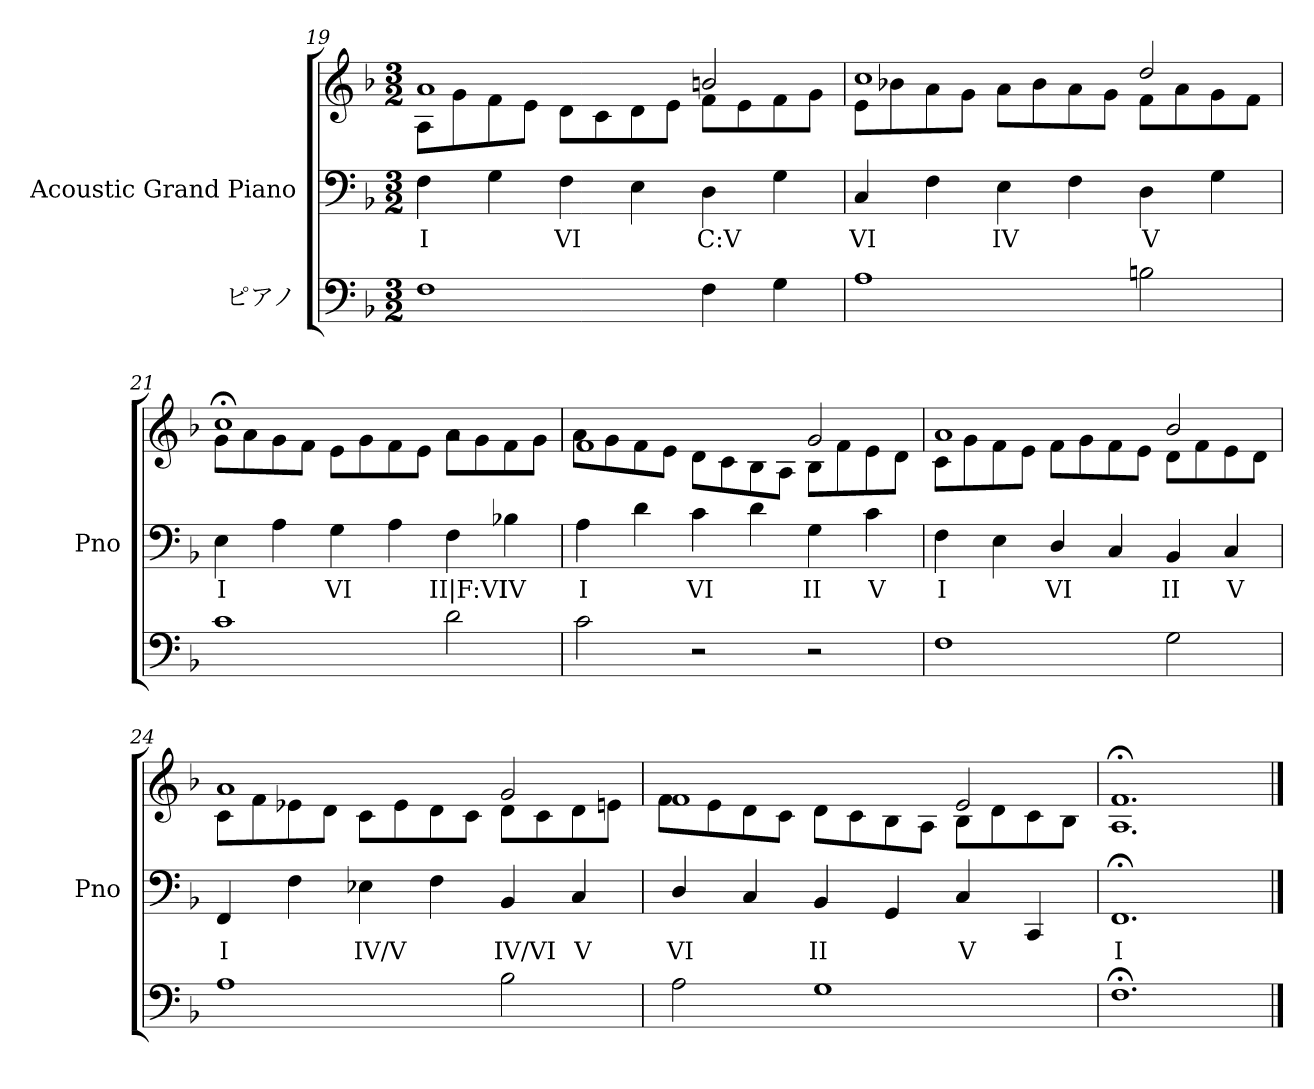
**kern	**kern	**text	**kern
*part2	*part1	*part1	*part1
*staff3	*staff2	*staff2	*staff1
*I"ピアノ	*I"Acoustic Grand Piano	*	*
*	*I'Pno	*	*
*clefF4	*clefF4	*	*clefG2
*k[b-]	*k[b-]	*	*k[b-]
*F:	*F:	*	*F:
*M3/2	*M3/2	*	*M3/2
=19	=19	=19	=19
!	!	!LO:LY:b	!
*	*	*	*^
1F	4F\	I	1a	8A\L
.	.	.	.	8g\
.	4G\	.	.	8f\
.	.	.	.	8e\J
!	!	!LO:LY:b	!	!
.	4F\	VI	.	8d\L
.	.	.	.	8c\
.	4E\	.	.	8d\
.	.	.	.	8e\J
!	!	!LO:LY:b	!	!
4F\	4D\	C:V	2bn/	8f\L
.	.	.	.	8e\
4G\	4G\	.	.	8f\
.	.	.	.	8g\J
=20	=20	=20	=20	=20
!	!	!LO:LY:b	!	!
1A	4C/	VI	1cc	8e\L
.	.	.	.	8b-X\
.	4F\	.	.	8a\
.	.	.	.	8g\J
!	!	!LO:LY:b	!	!
.	4E\	IV	.	8a\L
.	.	.	.	8b-\
.	4F\	.	.	8a\
.	.	.	.	8g\J
!	!	!LO:LY:b	!	!
2Bn\	4D\	V	2dd/	8f\L
.	.	.	.	8a\
.	4G\	.	.	8g\
.	.	.	.	8f\J
=21	=21	=21	=21	=21
!	!	!LO:LY:b	!	!
1c	4E\	I	1cc;<	8g\L
.	.	.	.	8a\
.	4A\	.	.	8g\
.	.	.	.	8f\J
!	!	!LO:LY:b	!	!
.	4G\	VI	.	8e\L
.	.	.	.	8g\
.	4A\	.	.	8f\
.	.	.	.	8e\J
!	!	!LO:LY:b	!	!
2d\	4F\	II|F:VI	2rg	8a\L
.	.	.	.	8g\
!	!	!LO:LY:b	!	!
.	4B-X\	IV	.	8f\
.	.	.	.	8g\J
!!LO:LB:g=z	!!
=22	=22	=22	=22	=22
!	!	!LO:LY:b	!	!
2c\	4A\	I	1f	8a\L
.	.	.	.	8g\
.	4d\	.	.	8f\
.	.	.	.	8e\J
!	!	!LO:LY:b	!	!
2r	4c\	VI	.	8d\L
.	.	.	.	8c\
.	4d\	.	.	8B-\
.	.	.	.	8A\J
!	!	!LO:LY:b	!	!
2r	4G\	II	2g/	8B-\L
.	.	.	.	8f\
!	!	!LO:LY:b	!	!
.	4c\	V	.	8e\
.	.	.	.	8d\J
=23	=23	=23	=23	=23
!	!	!LO:LY:b	!	!
1F	4F\	I	1a	8c\L
.	.	.	.	8g\
.	4E\	.	.	8f\
.	.	.	.	8e\J
!	!	!LO:LY:b	!	!
.	4D/	VI	.	8f\L
.	.	.	.	8g\
.	4C/	.	.	8f\
.	.	.	.	8e\J
!	!	!LO:LY:b	!	!
2G\	4BB-/	II	2b-/	8d\L
.	.	.	.	8f\
!	!	!LO:LY:b	!	!
.	4C/	V	.	8e\
.	.	.	.	8d\J
=24	=24	=24	=24	=24
!	!	!LO:LY:b	!	!
1A	4FF/	I	1a	8c\L
.	.	.	.	8f\
.	4F\	.	.	8e-X\
.	.	.	.	8d\J
!	!	!LO:LY:b	!	!
.	4E-X\	IV/V	.	8c\L
.	.	.	.	8e-\
.	4F\	.	.	8d\
.	.	.	.	8c\J
!	!	!LO:LY:b	!	!
2B-\	4BB-/	IV/VI	2g/	8d\L
.	.	.	.	8c\
!	!	!LO:LY:b	!	!
.	4C/	V	.	8d\
.	.	.	.	8en\J
=25	=25	=25	=25	=25
!	!	!LO:LY:b	!	!
2A\	4D/	VI	1f	8f\L
.	.	.	.	8e\
.	4C/	.	.	8d\
.	.	.	.	8c\J
!	!	!LO:LY:b	!	!
1G	4BB-/	II	.	8d\L
.	.	.	.	8c\
.	4GG/	.	.	8B-\
.	.	.	.	8A\J
!	!	!LO:LY:b	!	!
.	4C/	V	2e/	8B-\L
.	.	.	.	8d\
.	4CC/	.	.	8c\
.	.	.	.	8B-\J
=26	=26	=26	=26	=26
!	!	!LO:LY:b	!	!
1.F;<	1.FF;	I	1.f;<	1.A
*	*	*	*v	*v
==	==	==	==
*-	*-	*-	*-
